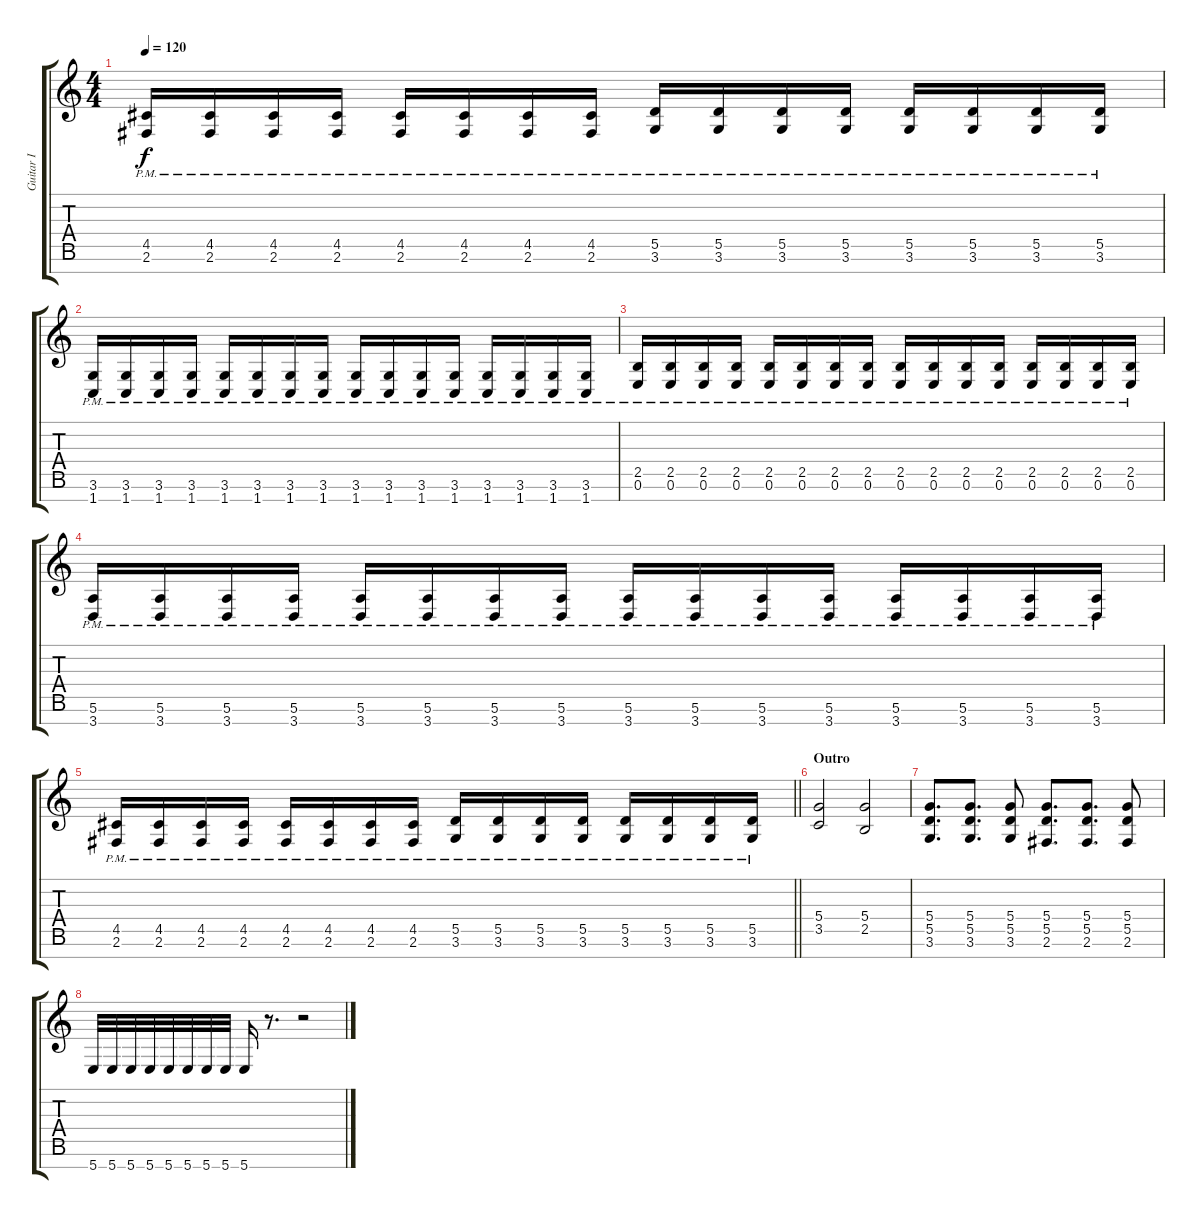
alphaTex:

\track ("Guitar I" "Guitar I") {instrument overdrivenguitar}
\staff {score tabs}
\tuning (E4 B3 G3 D3 A2 E2 B1) {hide}
\ts (4 4)
\tempo 120
\clef g2
\ks c
(4.5 2.6{pm}).16{dy f} (4.5 2.6{pm}).16 (4.5 2.6{pm}).16 (4.5 2.6{pm}).16 (4.5 2.6{pm}).16 (4.5 2.6{pm}).16 (4.5 2.6{pm}).16 (4.5 2.6{pm}).16 (5.5 3.6{pm}).16 (5.5 3.6{pm}).16 (5.5 3.6{pm}).16 (5.5 3.6{pm}).16 (5.5 3.6{pm}).16 (5.5 3.6{pm}).16 (5.5 3.6{pm}).16 (5.5 3.6{pm}).16 |
(3.6{pm} 1.7{pm}).16 (3.6{pm} 1.7{pm}).16 (3.6{pm} 1.7{pm}).16 (3.6{pm} 1.7{pm}).16 (3.6{pm} 1.7{pm}).16 (3.6{pm} 1.7{pm}).16 (3.6{pm} 1.7{pm}).16 (3.6{pm} 1.7{pm}).16 (3.6{pm} 1.7{pm}).16 (3.6{pm} 1.7{pm}).16 (3.6{pm} 1.7{pm}).16 (3.6{pm} 1.7{pm}).16 (3.6{pm} 1.7{pm}).16 (3.6{pm} 1.7{pm}).16 (3.6{pm} 1.7{pm}).16 (3.6{pm} 1.7{pm}).16 |
(2.5{pm} 0.6{pm}).16 (2.5{pm} 0.6{pm}).16 (2.5{pm} 0.6{pm}).16 (2.5{pm} 0.6{pm}).16 (2.5{pm} 0.6{pm}).16 (2.5{pm} 0.6{pm}).16 (2.5{pm} 0.6{pm}).16 (2.5{pm} 0.6{pm}).16 (2.5{pm} 0.6{pm}).16 (2.5{pm} 0.6{pm}).16 (2.5{pm} 0.6{pm}).16 (2.5{pm} 0.6{pm}).16 (2.5{pm} 0.6{pm}).16 (2.5{pm} 0.6{pm}).16 (2.5{pm} 0.6{pm}).16 (2.5{pm} 0.6{pm}).16 |
(5.6{pm} 3.7{pm}).16 (5.6{pm} 3.7{pm}).16 (5.6{pm} 3.7{pm}).16 (5.6{pm} 3.7{pm}).16 (5.6{pm} 3.7{pm}).16 (5.6{pm} 3.7{pm}).16 (5.6{pm} 3.7{pm}).16 (5.6{pm} 3.7{pm}).16 (5.6{pm} 3.7{pm}).16 (5.6{pm} 3.7{pm}).16 (5.6{pm} 3.7{pm}).16 (5.6{pm} 3.7{pm}).16 (5.6{pm} 3.7{pm}).16 (5.6{pm} 3.7{pm}).16 (5.6{pm} 3.7{pm}).16 (5.6{pm} 3.7{pm}).16 |
\barLineRight lightlight
(4.5 2.6{pm}).16 (4.5 2.6{pm}).16 (4.5 2.6{pm}).16 (4.5 2.6{pm}).16 (4.5 2.6{pm}).16 (4.5 2.6{pm}).16 (4.5 2.6{pm}).16 (4.5 2.6{pm}).16 (5.5 3.6{pm}).16 (5.5 3.6{pm}).16 (5.5 3.6{pm}).16 (5.5 3.6{pm}).16 (5.5 3.6{pm}).16 (5.5 3.6{pm}).16 (5.5 3.6{pm}).16 (5.5 3.6{pm}).16 |
\section ("" "Outro")
(5.4 3.5).2 (5.4 2.5).2 |
(5.4 5.5 3.6).8{d} (5.4 5.5 3.6).8{d} (5.4 5.5 3.6).8 (5.4 5.5 2.6).8{d} (5.4 5.5 2.6).8{d} (5.4 5.5 2.6).8 |
5.7.32 5.7.32 5.7.32 5.7.32 5.7.32 5.7.32 5.7.32 5.7.32 5.7.16 r.8{d} r.2
